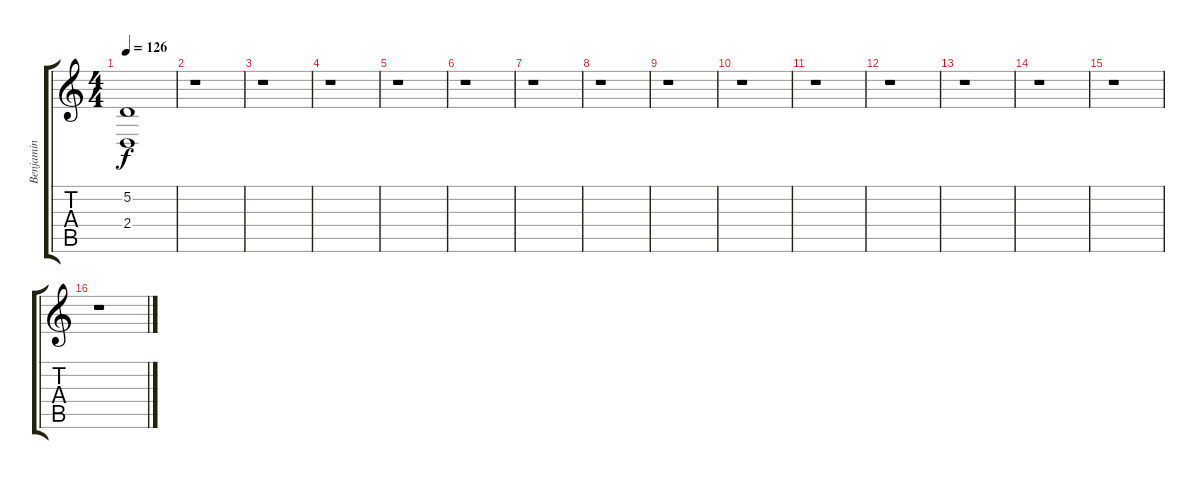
\track ("Benjamin" "Benjamin") {instrument pad4choir}
\staff {score tabs}
\tuning (D4 A3 F3 C3 G2 D2) {hide}
\ts (4 4)
\tempo 126
\clef g2
\ks c
(5.2{t} 2.4{t}).1{dy f} |
r.1 |
r.1 |
r.1 |
r.1 |
r.1 |
r.1 |
r.1 |
r.1 |
r.1 |
r.1 |
r.1 |
r.1 |
r.1 |
r.1 |
r.1
